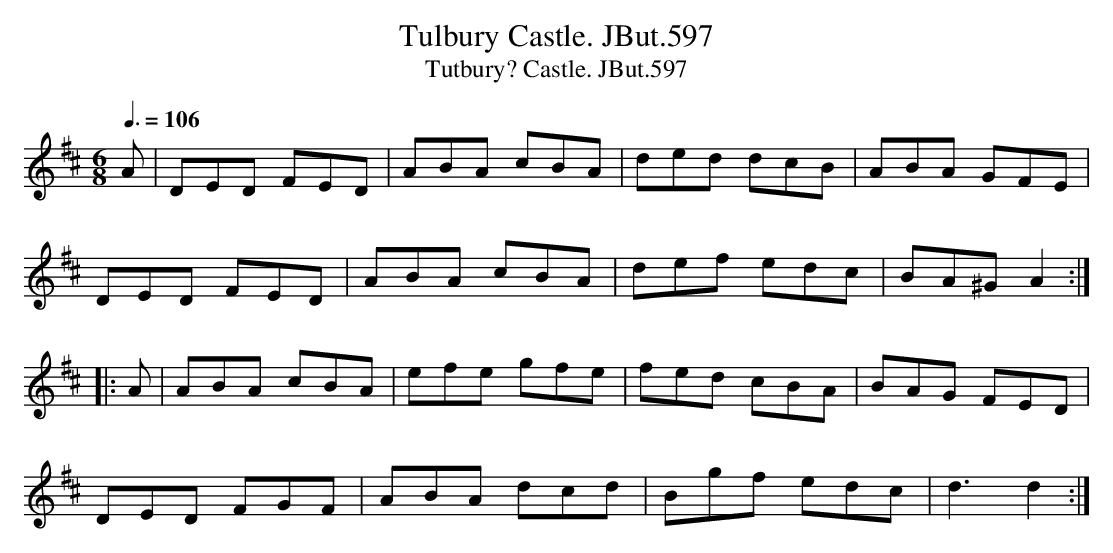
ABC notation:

X:1
T:Tulbury Castle. JBut.597
T:Tutbury? Castle. JBut.597
M:6/8
L:1/8
Q:3/8=106
K:D
A|DED FED|ABA cBA|ded dcB|ABA GFE|
DED FED|ABA cBA|def edc|BA^GA2:|
|:A|ABA cBA|efe gfe|fed cBA|BAG FED|
DED FGF|ABA dcd|Bgf edc|d3d2:|
